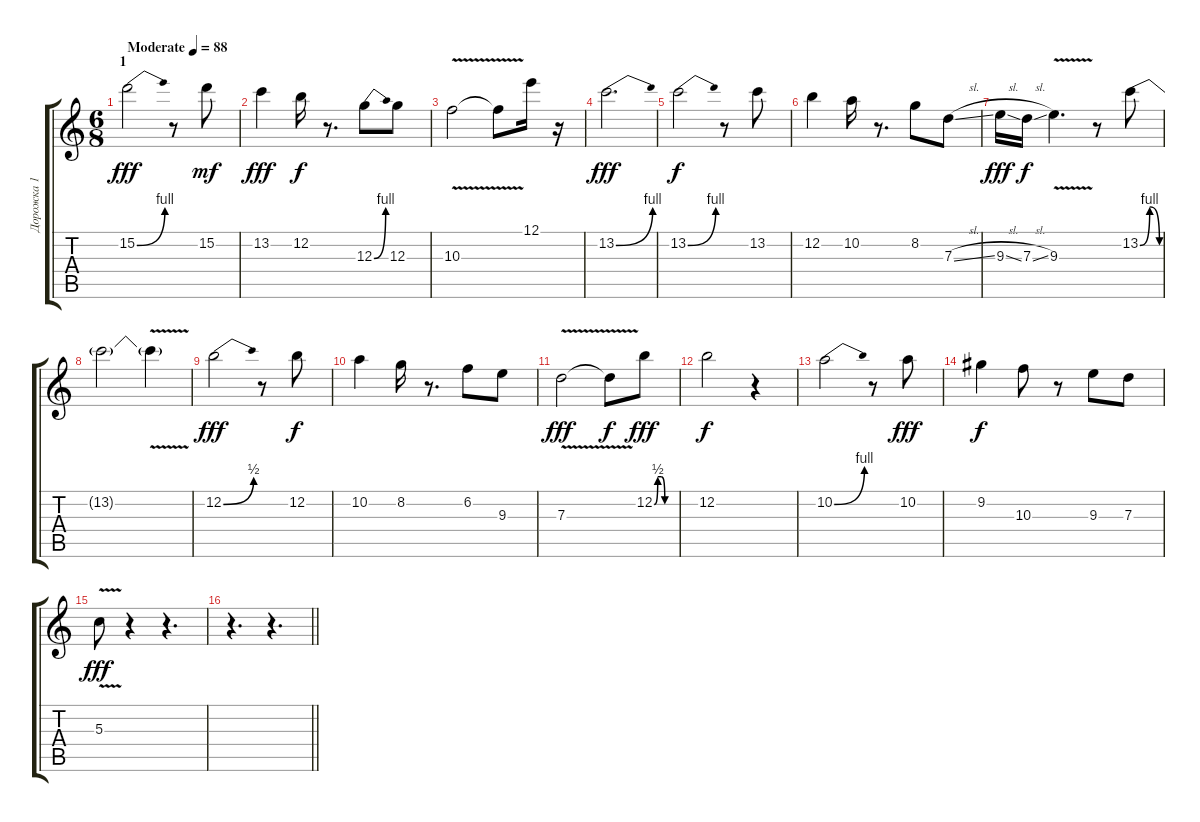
\track ("Дорожка 1" "Дорожка 1") {instrument overdrivenguitar}
\staff {score tabs}
\tuning (E4 B3 G3 D3 A2 E2) {hide}
\ts (6 8)
\section ("" "1")
\tempo (88 "Moderate")
\clef g2
\ks c
15.2{be (bend 0 0 60 4)}.2{dy fff instrument overdrivenguitar} r.8 15.2.8{dy mf} |
13.2.4{dy fff} 12.2.16{dy f} r.8{d} 12.3{be (bend 0 0 60 4)}.8 12.3.8 |
10.3{v}.2 10.3{v t}.8 12.1.16 r.16 |
13.2{be (bend 0 0 60 4)}.2{d dy fff} |
13.2{be (bend 0 0 60 4)}.2{dy f} r.8 13.2.8 |
12.2.4 10.2.16 r.8{d} 8.2.8 7.3{sl}.8 |
9.3{sl}.16{dy fff} 7.3{sl}.16{dy f} 9.3{v}.4{d} r.8 13.2{be (bendrelease 0 0 20 4 30 4 60 0)}.8 |
13.2{t}.2 13.2{v t}.4 |
12.2{be (bend 0 0 60 2)}.2{dy fff} r.8 12.2.8{dy f} |
10.2.4 8.2.16 r.8{d} 6.2.8 9.3.8 |
7.3{v}.2{dy fff} 7.3{v t}.8{dy f} 12.2{be (custom 0 0 10 2 20 2 30 0 60 0)}.8{dy fff} |
12.2.2{dy f} r.4 |
10.2{be (bend 0 0 60 4)}.2 r.8 10.2.8{dy fff} |
9.2.4{dy f} 10.3.8 r.8 9.3.8 7.3.8 |
5.3{v}.8{dy fff} r.4 r.4{d} |
\barLineRight lightlight
r.4{d} r.4{d}
